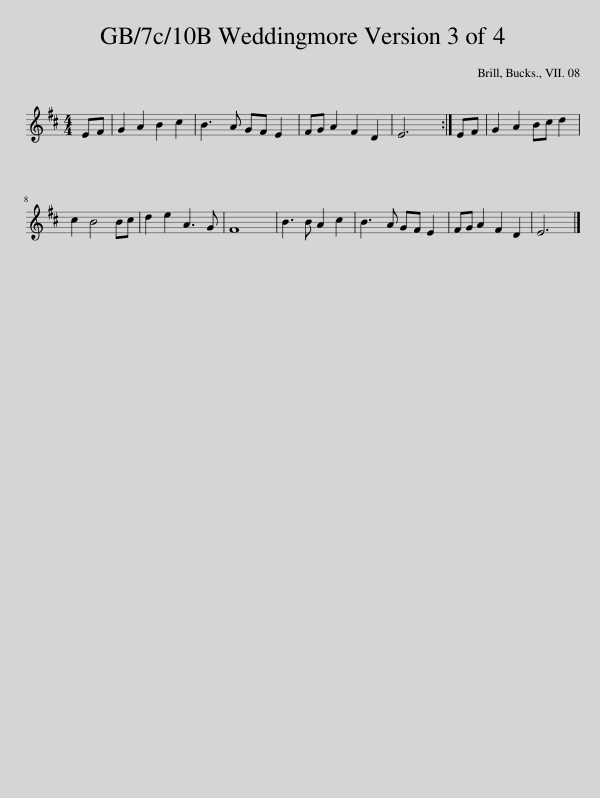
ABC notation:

X:1
L:1/8
M:4/4
I:linebreak $
K:D
V:1 treble
V:1
 EF | G2 A2 B2 c2 | B3 A GF E2 | FG A2 F2 D2 | E6 :| %5
 EF | G2 A2 Bc d2 |$ c2 B4 Bc | d2 e2 A3 G | F8 | %10
 B3 B A2 c2 | B3 A GF E2 | FG A2 F2 D2 | E6 |] %14
